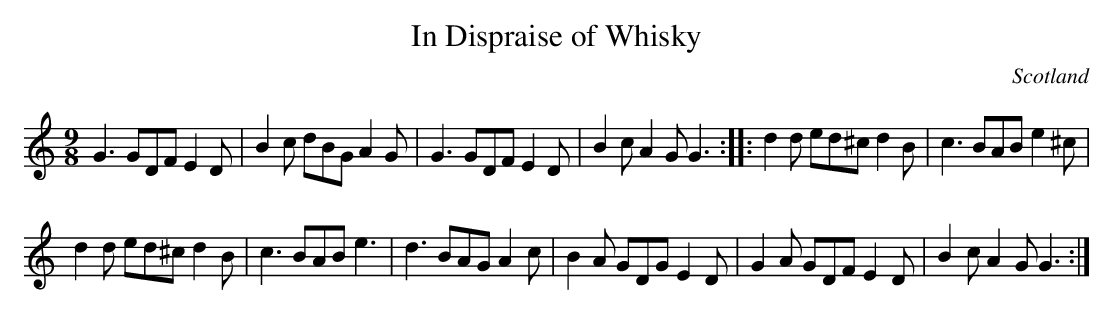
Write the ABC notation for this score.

X:1
T:In Dispraise of Whisky
O:Scotland
M:9/8
K:GMix
G3GDFE2D|B2c dBG A2G|G3GDFE2D|B2c A2G G3::\
d2d ed^c d2B|c3 BAB e2^c|
d2d ed^c d2B|c3 BAB e3|\
d3 BAG A2c|B2A GDG E2D|G2A GDF E2D|B2c A2GG3:|**
